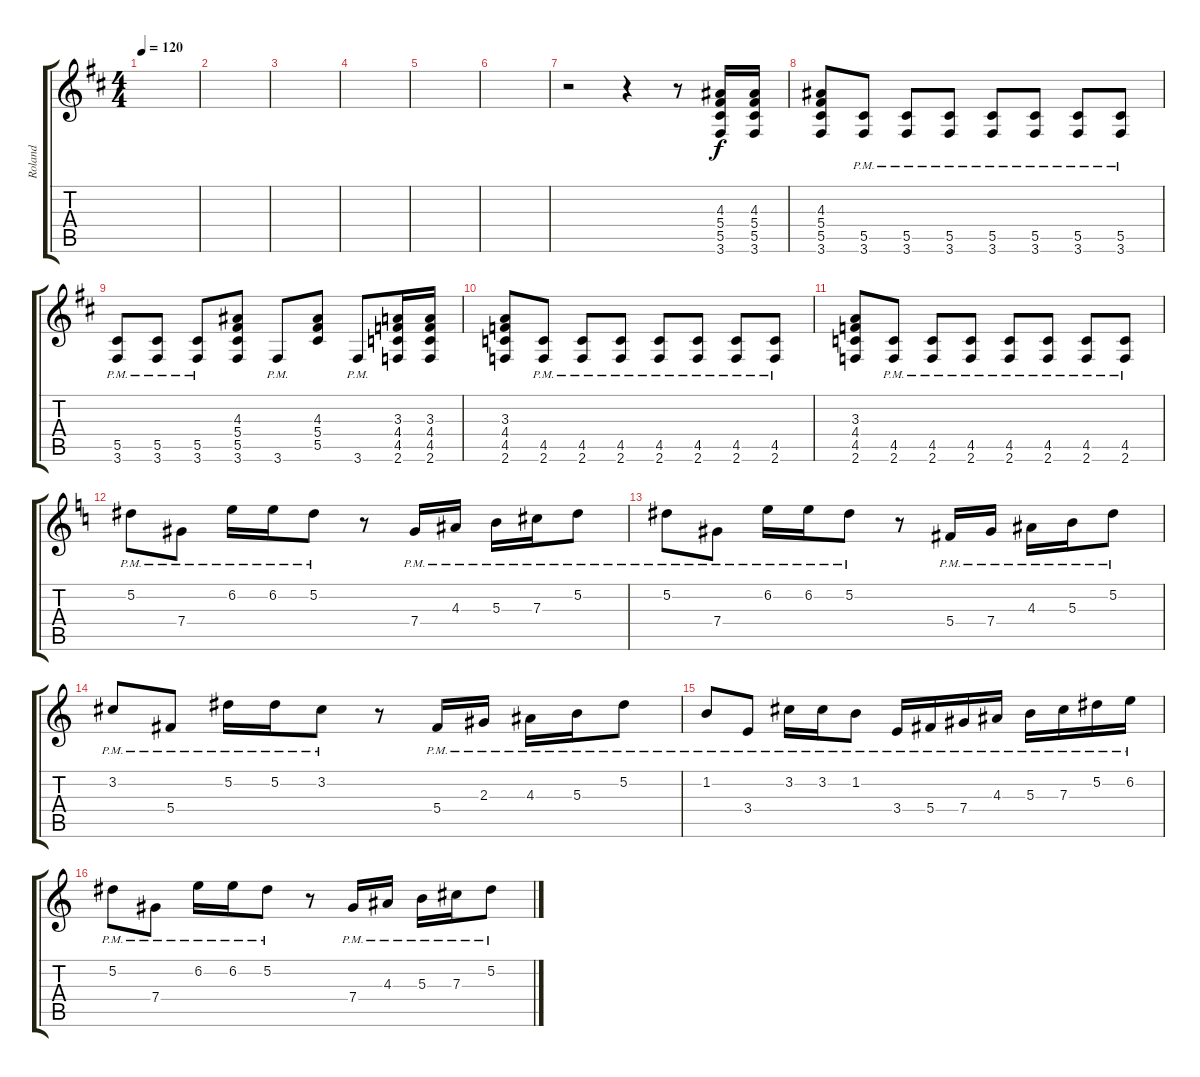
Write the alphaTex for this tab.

\track ("Roland" "Roland") {instrument distortionguitar}
\staff {score tabs}
\tuning (Eb4 Bb3 Gb3 Db3 Ab2 Eb2) {hide}
\ts (4 4)
\tempo 120
\clef g2
\ks bminor
|
|
|
|
|
|
r.2 r.4 r.8 (4.3 5.4 5.5 3.6).16 (4.3 5.4 5.5 3.6).16 |
(4.3 5.4 5.5 3.6).8 (5.5{pm} 3.6{pm}).8 (5.5{pm} 3.6{pm}).8 (5.5{pm} 3.6{pm}).8 (5.5{pm} 3.6{pm}).8 (5.5{pm} 3.6{pm}).8 (5.5{pm} 3.6{pm}).8 (5.5{pm} 3.6{pm}).8 |
(5.5{pm} 3.6{pm}).8 (5.5{pm} 3.6{pm}).8 (5.5{pm} 3.6{pm}).8 (4.3 5.4 5.5 3.6).8 3.6{pm}.8 (4.3 5.4 5.5).8 3.6{pm}.8 (3.3 4.4 4.5 2.6).16 (3.3 4.4 4.5 2.6).16 |
(3.3 4.4 4.5 2.6).8 (4.5{pm} 2.6{pm}).8 (4.5{pm} 2.6{pm}).8 (4.5{pm} 2.6{pm}).8 (4.5{pm} 2.6{pm}).8 (4.5{pm} 2.6{pm}).8 (4.5{pm} 2.6{pm}).8 (4.5{pm} 2.6{pm}).8 |
(3.3 4.4 4.5 2.6).8 (4.5{pm} 2.6{pm}).8 (4.5{pm} 2.6{pm}).8 (4.5{pm} 2.6{pm}).8 (4.5{pm} 2.6{pm}).8 (4.5{pm} 2.6{pm}).8 (4.5{pm} 2.6{pm}).8 (4.5{pm} 2.6{pm}).8 |
\ks aminor
5.2{pm}.8 7.4{pm}.8 6.2{pm}.16 6.2{pm}.16 5.2{pm}.8 r.8 7.4{pm}.16 4.3{pm}.16 5.3{pm}.16 7.3{pm}.16 5.2{pm}.8 |
5.2{pm}.8 7.4{pm}.8 6.2{pm}.16 6.2{pm}.16 5.2{pm}.8 r.8 5.4{pm}.16 7.4{pm}.16 4.3{pm}.16 5.3{pm}.16 5.2{pm}.8 |
3.2{pm}.8 5.4{pm}.8 5.2{pm}.16 5.2{pm}.16 3.2{pm}.8 r.8 5.4{pm}.16 2.3{pm}.16 4.3{pm}.16 5.3{pm}.16 5.2{pm}.8 |
1.2{pm}.8 3.4{pm}.8 3.2{pm}.16 3.2{pm}.16 1.2{pm}.8 3.4{pm}.16 5.4{pm}.16 7.4{pm}.16 4.3{pm}.16 5.3{pm}.16 7.3{pm}.16 5.2{pm}.16 6.2{pm}.16 |
5.2{pm}.8 7.4{pm}.8 6.2{pm}.16 6.2{pm}.16 5.2{pm}.8 r.8 7.4{pm}.16 4.3{pm}.16 5.3{pm}.16 7.3{pm}.16 5.2{pm}.8
